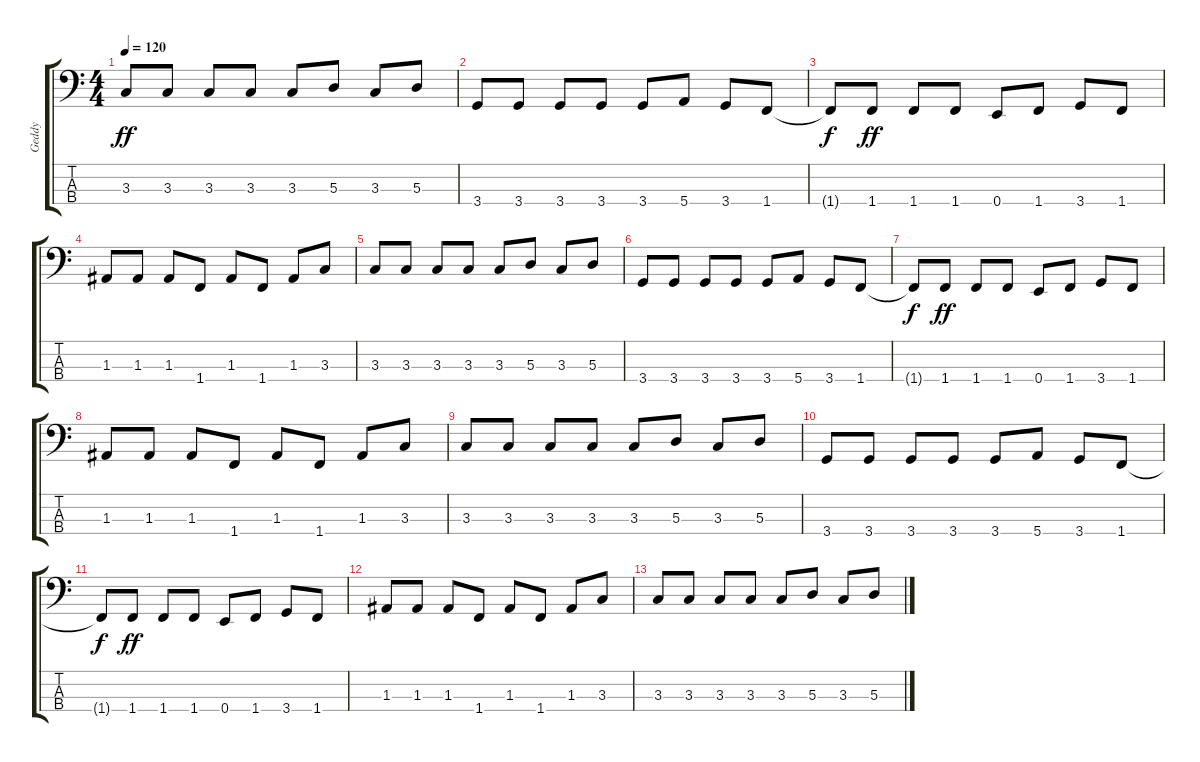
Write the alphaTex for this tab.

\track ("Geddy" "Geddy") {instrument electricbasspick}
\staff {score tabs}
\tuning (G2 D2 A1 E1) {hide}
\ts (4 4)
\tempo 120
\clef f4
\ks c
3.3.8{dy ff volume 10} 3.3.8{volume 10} 3.3.8{volume 10} 3.3.8{volume 10} 3.3.8 5.3.8{volume 10} 3.3.8 5.3.8{volume 10} |
3.4.8{volume 10} 3.4.8{volume 9} 3.4.8 3.4.8{volume 9} 3.4.8{volume 9} 5.4.8{volume 9} 3.4.8{volume 9} 1.4.8{volume 9} |
1.4{t}.8{dy f} 1.4.8{dy ff volume 9} 1.4.8 1.4.8{volume 8} 0.4.8{volume 8} 1.4.8 3.4.8{volume 8} 1.4.8{volume 8} |
1.3.8{volume 8} 1.3.8{volume 8} 1.3.8{volume 8} 1.4.8 1.3.8{volume 8} 1.4.8{volume 8} 1.3.8 3.3.8{volume 7} |
3.3.8{volume 7} 3.3.8 3.3.8{volume 7} 3.3.8{volume 7} 3.3.8{volume 7} 5.3.8{volume 7} 3.3.8{volume 7} 5.3.8 |
3.4.8{volume 6} 3.4.8{volume 6} 3.4.8 3.4.8{volume 6} 3.4.8{volume 6} 5.4.8 3.4.8{volume 6} 1.4.8{volume 6} |
1.4{t}.8{dy f} 1.4.8{dy ff volume 6} 1.4.8 1.4.8{volume 6} 0.4.8{volume 5} 1.4.8{volume 5} 3.4.8 1.4.8{volume 5} |
1.3.8 1.3.8{volume 5} 1.3.8{volume 5} 1.4.8{volume 5} 1.3.8{volume 5} 1.4.8{volume 4} 1.3.8 3.3.8{volume 4} |
3.3.8{volume 4} 3.3.8{volume 4} 3.3.8{volume 4} 3.3.8 3.3.8 5.3.8{volume 4} 3.3.8{volume 4} 5.3.8{volume 4} |
3.4.8{volume 4} 3.4.8{volume 3} 3.4.8 3.4.8{volume 3} 3.4.8{volume 3} 5.4.8{volume 3} 3.4.8{volume 3} 1.4.8 |
1.4{t}.8{dy f} 1.4.8{dy ff volume 3} 1.4.8{volume 3} 1.4.8{volume 2} 0.4.8{volume 2} 1.4.8 3.4.8{volume 2} 1.4.8{volume 2} |
1.3.8{volume 2} 1.3.8{volume 2} 1.3.8{volume 2} 1.4.8 1.3.8 1.4.8{volume 2} 1.3.8{volume 2} 3.3.8{volume 1} |
3.3.8{volume 1} 3.3.8 3.3.8{volume 1} 3.3.8{volume 1} 3.3.8{volume 1} 5.3.8{volume 1} 3.3.8{volume 1} 5.3.8
